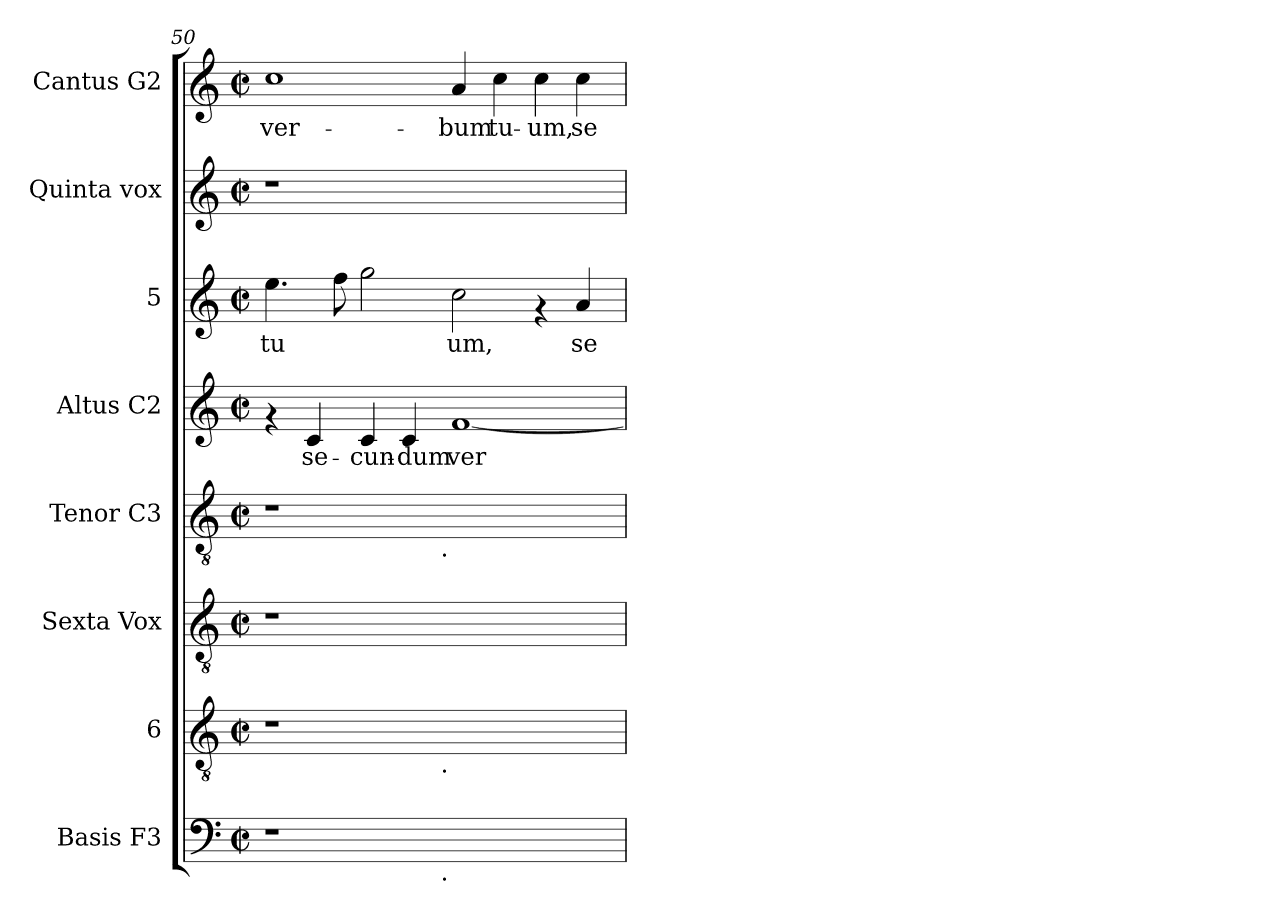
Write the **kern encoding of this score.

**kern	**kern	**kern	**kern	**kern	**text	**kern	**text	**kern	**kern	**text
*part8	*part7	*part6	*part5	*part4	*part4	*part3	*part3	*part2	*part1	*part1
*staff8	*staff7	*staff6	*staff5	*staff4	*staff4	*staff3	*staff3	*staff2	*staff1	*staff1
*I"Basis  F3	*I"6	*I"Sexta  Vox	*I"Tenor  C3	*I"Altus  C2	*	*I"5	*	*I"Quinta  vox	*I"Cantus  G2	*
*I'B	*	*	*I'T	*I'A	*	*	*	*	*I'C	*
*clefF4	*clefGv2	*clefGv2	*clefGv2	*clefG2	*	*clefG2	*	*clefG2	*clefG2	*
*k[]	*k[]	*k[]	*k[]	*k[]	*	*k[]	*	*k[]	*k[]	*
*C:	*C:	*C:	*C:	*C:	*	*C:	*	*C:	*C:	*
*M2/2	*M2/2	*M2/2	*M2/2	*M2/2	*	*M2/2	*	*M2/2	*M2/2	*
*met(c|)	*met(c|)	*met(c|)	*met(c|)	*met(c|)	*	*met(c|)	*	*met(c|)	*met(c|)	*
=50	=50	=50	=50	=50	=50	=50	=50	=50	=50	=50
!	!	!	!	!	!	!	!LO:LY:b:cj	!	!	!LO:LY:b:cj
*^	*^	*	*^	*	*	*	*	*	*	*
1r	2ryy	1r	2ryy	1r	1r	2ryy	4rf	.	4.ee\	tu-	1r	1cc	ver-
!	!	!	!	!	!	!	!	!LO:LY:b:cj	!	!	!	!	!
.	.	.	.	.	.	.	4c/	se-	.	.	.	.	.
!	!	!	!	!	!	!	!	!	!	!LO:LY:b:cj	!	!	!
.	.	.	.	.	.	.	.	.	8ff\	--	.	.	.
!	!	!	!	!	!	!	!	!LO:LY:b:cj	!	!LO:LY:b:cj	!	!	!
.	4...ryy	.	4...ryy	.	.	4...ryy	4c/	-cun-	2gg\	--	.	.	.
!	!	!	!	!	!	!	!	!LO:LY:b:cj	!	!	!	!	!
.	.	.	.	.	.	.	4c/	-dum	.	.	.	.	.
!	!	!	!	!	!	!LO:TX:b:t=.	!	!	!	!	!	!	!
!	!	!	!LO:TX:b:t=.	!	!	!	!	!	!	!	!	!	!
!	!LO:TX:b:t=.	!	!	!	!	!	!	!	!	!	!	!	!
.	1ryy	.	1ryy	.	.	1ryy	.	.	.	.	.	.	.
!	!	!	!	!	!	!	!	!LO:LY:b:cj	!	!LO:LY:b:cj	!	!	!LO:LY:b:cj
1ryy	.	1ryy	.	1ryy	1ryy	.	[<1f	ver-	2cc\	-um,	1ryy	4a/	-bum
!	!	!	!	!	!	!	!	!	!	!	!	!	!LO:LY:b:cj
.	.	.	.	.	.	.	.	.	.	.	.	4cc\	tu-
!	!	!	!	!	!	!	!	!	!	!	!	!	!LO:LY:b:cj
.	.	.	.	.	.	.	.	.	4rf	.	.	4cc\	-um,
!	!	!	!	!	!	!	!	!	!	!LO:LY:b:cj	!	!	!LO:LY:b:cj
.	.	.	.	.	.	.	.	.	4a/	se-	.	4cc\	se-
.	32ryy	.	32ryy	.	.	32ryy	.	.	.	.	.	.	.
*v	*v	*	*	*	*v	*v	*	*	*	*	*	*	*
*	*v	*v	*	*	*	*	*	*	*	*	*
=	=	=	=	=	=	=	=	=	=	=
*-	*-	*-	*-	*-	*-	*-	*-	*-	*-	*-
